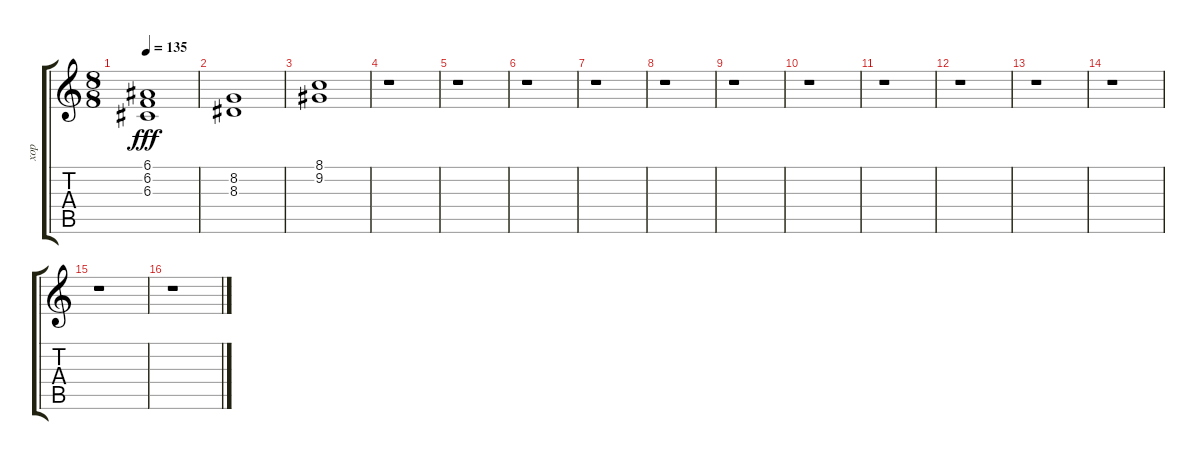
\track ("хор" "хор") {instrument synthvoice}
\staff {score tabs}
\tuning (E4 B3 G3 D3 A2 E2) {hide}
\ts (8 8)
\tempo 135
\clef g2
\ks c
(6.1 6.2 6.3).1{dy fff} |
(8.2 8.3).1 |
(8.1 9.2).1 |
r.1 |
r.1 |
r.1 |
r.1 |
r.1 |
r.1 |
r.1 |
r.1 |
r.1 |
r.1 |
r.1 |
r.1 |
r.1
